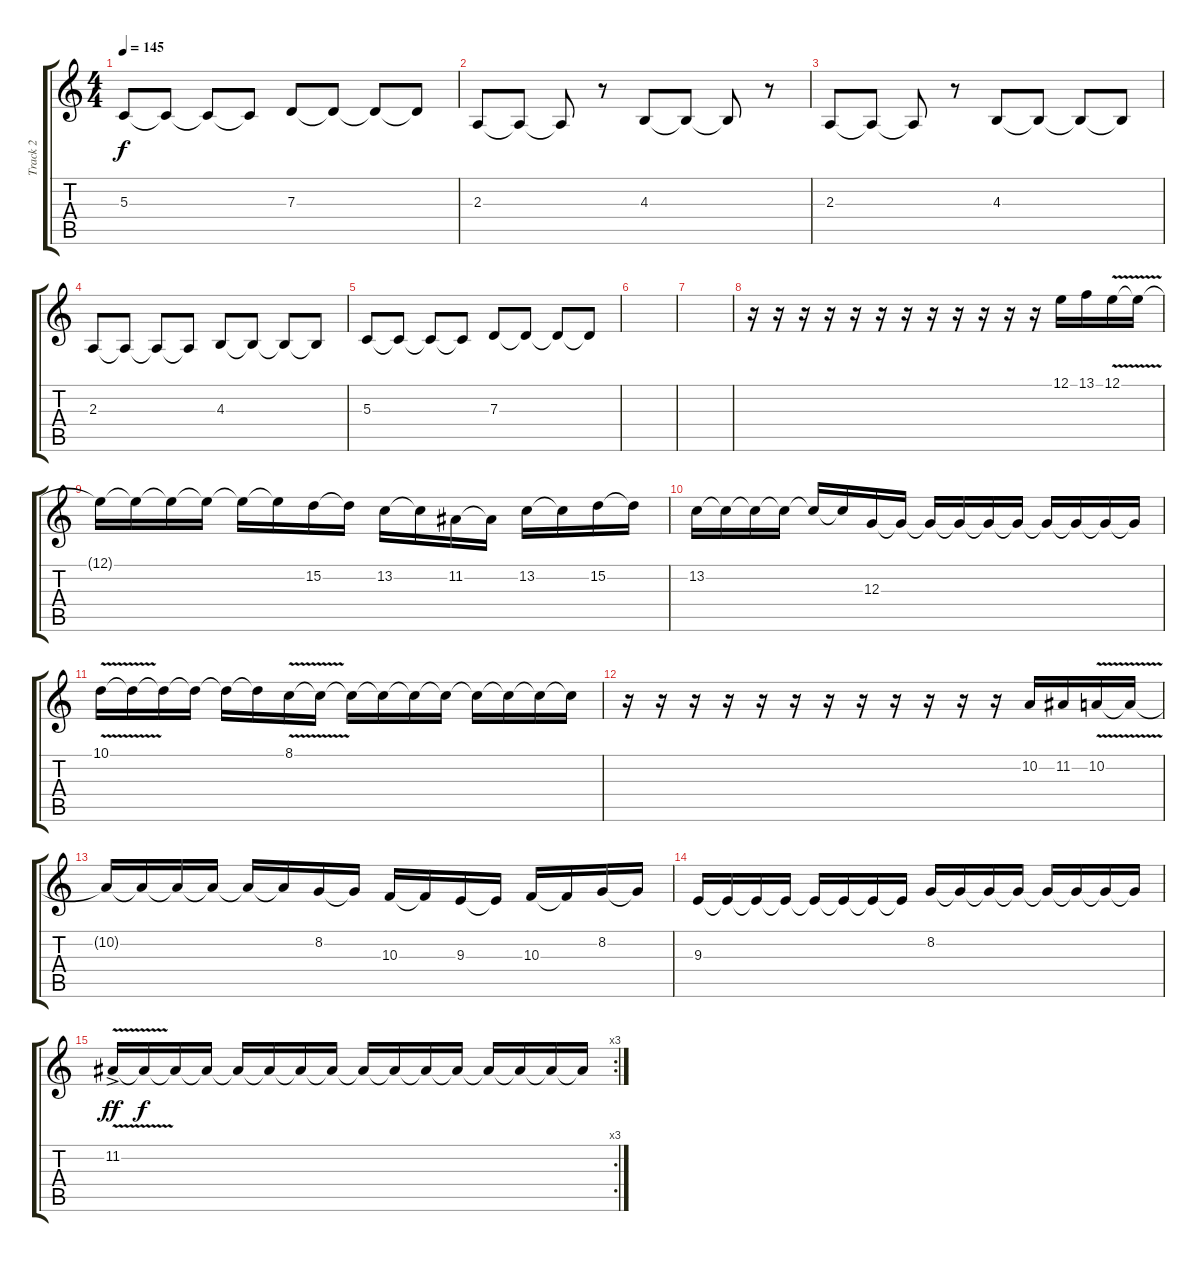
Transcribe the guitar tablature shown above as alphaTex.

\track ("Track 2" "Track 2") {instrument viola}
\staff {score tabs}
\tuning (E4 B3 G3 D3 A2 E2) {hide}
\ts (4 4)
\tempo 145
\clef g2
\ks c
5.3.8{dy f} 5.3{t}.8 5.3{t}.8 5.3{t}.8 7.3.8 7.3{t}.8 7.3{t}.8 7.3{t}.8 |
2.3.8 2.3{t}.8 2.3{t}.8 r.8 4.3.8 4.3{t}.8 4.3{t}.8 r.8 |
2.3.8 2.3{t}.8 2.3{t}.8 r.8 4.3.8 4.3{t}.8 4.3{t}.8 4.3{t}.8 |
2.3.8 2.3{t}.8 2.3{t}.8 2.3{t}.8 4.3.8 4.3{t}.8 4.3{t}.8 4.3{t}.8 |
5.3.8 5.3{t}.8 5.3{t}.8 5.3{t}.8 7.3.8 7.3{t}.8 7.3{t}.8 7.3{t}.8 |
|
|
r.16 r.16 r.16 r.16 r.16 r.16 r.16 r.16 r.16 r.16 r.16 r.16 12.1.16 13.1.16 12.1{v}.16 12.1{t}.16 |
12.1{t}.16 12.1{t}.16 12.1{t}.16 12.1{t}.16 12.1{t}.16 12.1{t}.16 15.2.16 15.2{t}.16 13.2.16 13.2{t}.16 11.2.16 11.2{t}.16 13.2.16 13.2{t}.16 15.2.16 15.2{t}.16 |
13.2.16 13.2{t}.16 13.2{t}.16 13.2{t}.16 13.2{t}.16 13.2{t}.16 12.3.16 12.3{t}.16 12.3{t}.16 12.3{t}.16 12.3{t}.16 12.3{t}.16 12.3{t}.16 12.3{t}.16 12.3{t}.16 12.3{t}.16 |
10.1{v}.16 10.1{t}.16 10.1{t}.16 10.1{t}.16 10.1{t}.16 10.1{t}.16 8.1{v}.16 8.1{t}.16 8.1{t}.16 8.1{t}.16 8.1{t}.16 8.1{t}.16 8.1{t}.16 8.1{t}.16 8.1{t}.16 8.1{t}.16 |
r.16 r.16 r.16 r.16 r.16 r.16 r.16 r.16 r.16 r.16 r.16 r.16 10.2.16 11.2.16 10.2{v}.16 10.2{t}.16 |
10.2{t}.16 10.2{t}.16 10.2{t}.16 10.2{t}.16 10.2{t}.16 10.2{t}.16 8.2.16 8.2{t}.16 10.3.16 10.3{t}.16 9.3.16 9.3{t}.16 10.3.16 10.3{t}.16 8.2.16 8.2{t}.16 |
9.3.16 9.3{t}.16 9.3{t}.16 9.3{t}.16 9.3{t}.16 9.3{t}.16 9.3{t}.16 9.3{t}.16 8.2.16 8.2{t}.16 8.2{t}.16 8.2{t}.16 8.2{t}.16 8.2{t}.16 8.2{t}.16 8.2{t}.16 |
\rc 3
11.2{v ac}.16{dy ff} 11.2{t}.16{dy f} 11.2{t}.16 11.2{t}.16 11.2{t}.16 11.2{t}.16 11.2{t}.16 11.2{t}.16 11.2{t}.16 11.2{t}.16 11.2{t}.16 11.2{t}.16 11.2{t}.16 11.2{t}.16 11.2{t}.16 11.2{t}.16
